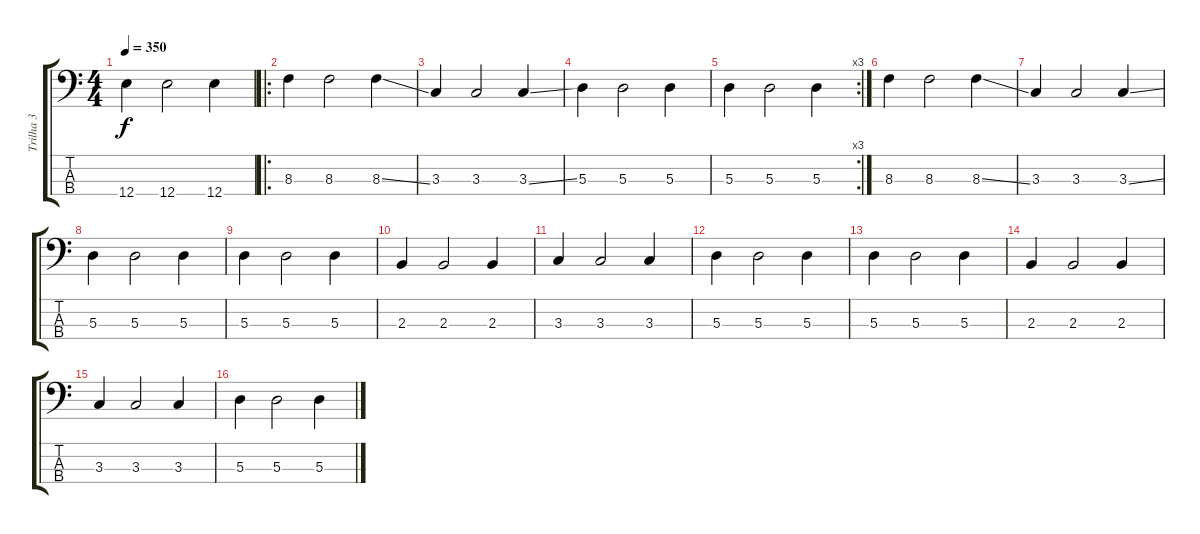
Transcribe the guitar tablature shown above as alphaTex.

\track ("Trilha 3" "Trilha 3") {instrument electricbasspick}
\staff {score tabs}
\tuning (G2 D2 A1 E1) {hide}
\ts (4 4)
\tempo 350
\clef f4
\ks c
12.4.4{dy f} 12.4.2 12.4.4 |
\ro
8.3.4 8.3.2 8.3{ss}.4 |
3.3.4 3.3.2 3.3{ss}.4 |
5.3.4 5.3.2 5.3.4 |
\rc 3
5.3.4 5.3.2 5.3.4 |
8.3.4 8.3.2 8.3{ss}.4 |
3.3.4 3.3.2 3.3{ss}.4 |
5.3.4 5.3.2 5.3.4 |
5.3.4 5.3.2 5.3.4 |
2.3.4 2.3.2 2.3.4 |
3.3.4 3.3.2 3.3.4 |
5.3.4 5.3.2 5.3.4 |
5.3.4 5.3.2 5.3.4 |
2.3.4 2.3.2 2.3.4 |
3.3.4 3.3.2 3.3.4 |
5.3.4 5.3.2 5.3.4
